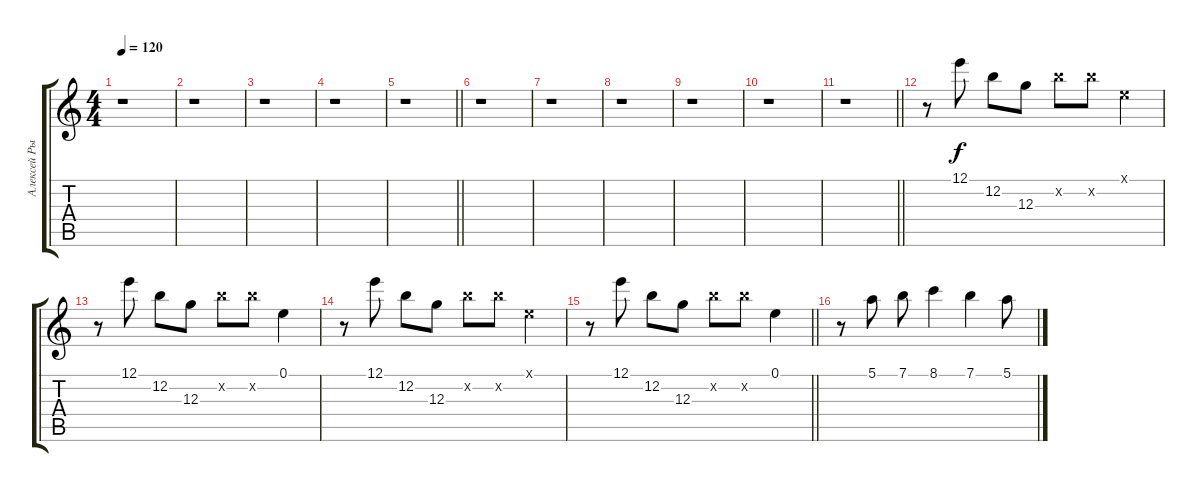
\track ("Алексей Рыбин" "Алексей Ры") {instrument acousticguitarnylon}
\staff {score tabs}
\tuning (E4 B3 G3 D3 A2 E2) {hide}
\ts (4 4)
\tempo 120
\clef g2
\ks c
r.1{dy f} |
r.1 |
r.1 |
r.1 |
\barLineRight lightlight
r.1 |
r.1 |
r.1 |
r.1 |
r.1 |
r.1 |
\barLineRight lightlight
r.1 |
r.8 12.1.8 12.2.8 12.3.8 12.2{x}.8 12.2{x}.8 0.1{x}.4 |
r.8 12.1.8 12.2.8 12.3.8 12.2{x}.8 12.2{x}.8 0.1.4 |
r.8 12.1.8 12.2.8 12.3.8 12.2{x}.8 12.2{x}.8 0.1{x}.4 |
\barLineRight lightlight
r.8 12.1.8 12.2.8 12.3.8 12.2{x}.8 12.2{x}.8 0.1.4 |
r.8 5.1.8 7.1.8 8.1.4 7.1.4 5.1.8
